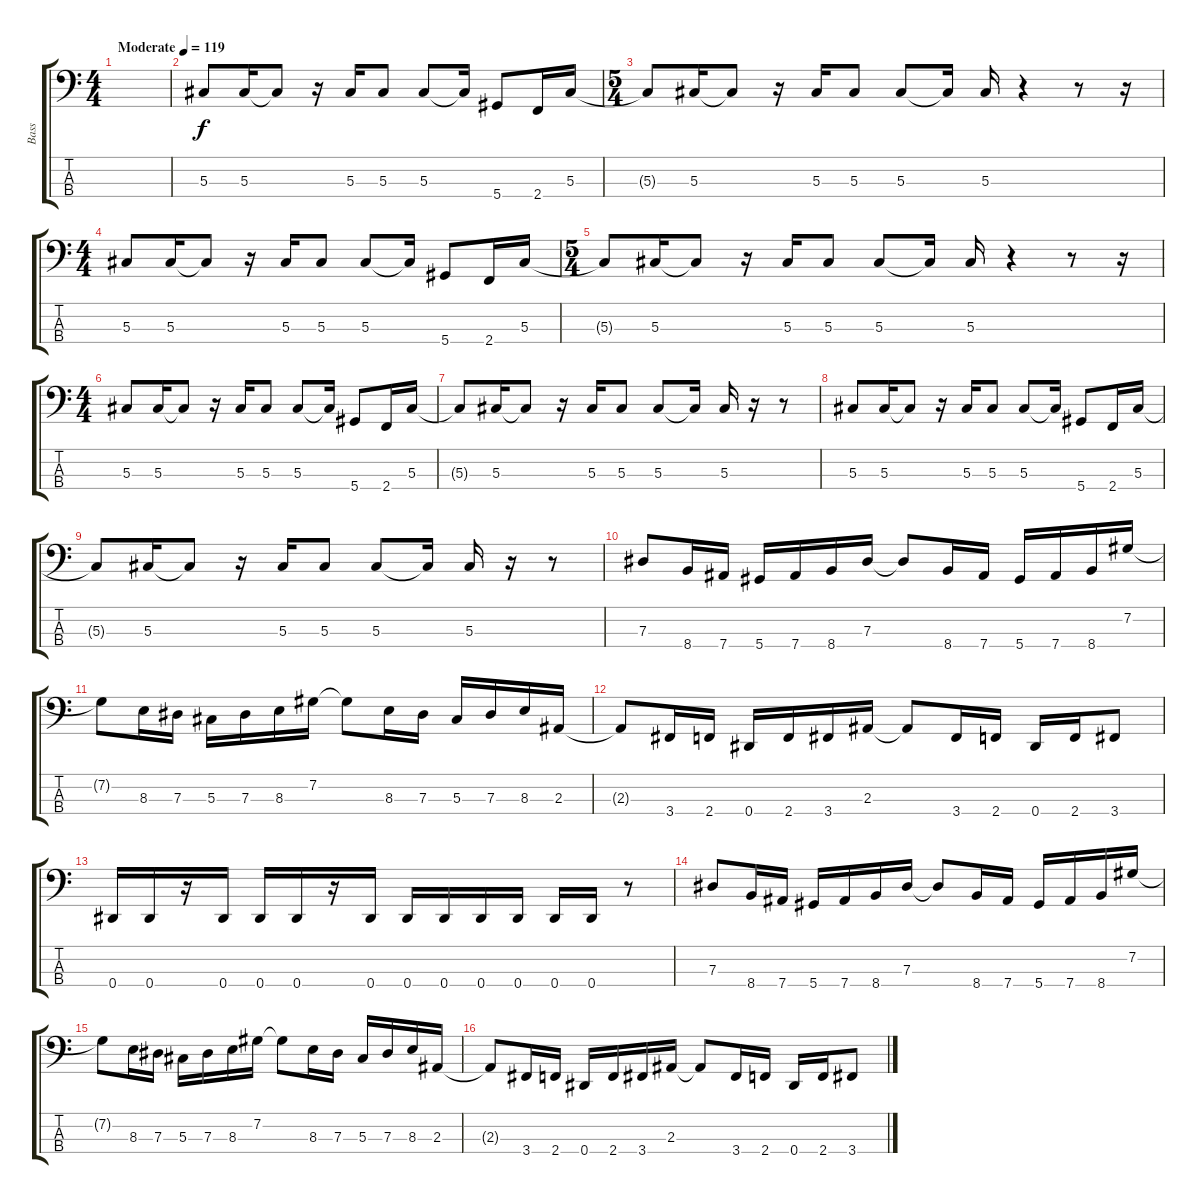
\track ("Bass" "Bass") {instrument electricbasspick}
\staff {score tabs}
\tuning (Gb2 Db2 Ab1 Eb1) {hide}
\ts (4 4)
\tempo (119 "Moderate")
\clef f4
\ks c
|
5.3.8 5.3.16 5.3{t}.8 r.16 5.3.16 5.3.8 5.3.8 5.3{t}.16 5.4.8 2.4.16 5.3.16 |
\ts (5 4)
5.3{t}.8 5.3.16 5.3{t}.8 r.16 5.3.16 5.3.8 5.3.8 5.3{t}.16 5.3.16 r.4 r.8 r.16 |
\ts (4 4)
5.3.8 5.3.16 5.3{t}.8 r.16 5.3.16 5.3.8 5.3.8 5.3{t}.16 5.4.8 2.4.16 5.3.16 |
\ts (5 4)
5.3{t}.8 5.3.16 5.3{t}.8 r.16 5.3.16 5.3.8 5.3.8 5.3{t}.16 5.3.16 r.4 r.8 r.16 |
\ts (4 4)
5.3.8 5.3.16 5.3{t}.8 r.16 5.3.16 5.3.8 5.3.8 5.3{t}.16 5.4.8 2.4.16 5.3.16 |
5.3{t}.8 5.3.16 5.3{t}.8 r.16 5.3.16 5.3.8 5.3.8 5.3{t}.16 5.3.16 r.16 r.8 |
5.3.8 5.3.16 5.3{t}.8 r.16 5.3.16 5.3.8 5.3.8 5.3{t}.16 5.4.8 2.4.16 5.3.16 |
5.3{t}.8 5.3.16 5.3{t}.8 r.16 5.3.16 5.3.8 5.3.8 5.3{t}.16 5.3.16 r.16 r.8 |
7.3.8 8.4.16 7.4.16 5.4.16 7.4.16 8.4.16 7.3.16 7.3{t}.8 8.4.16 7.4.16 5.4.16 7.4.16 8.4.16 7.2.16 |
7.2{t}.8 8.3.16 7.3.16 5.3.16 7.3.16 8.3.16 7.2.16 7.2{t}.8 8.3.16 7.3.16 5.3.16 7.3.16 8.3.16 2.3.16 |
2.3{t}.8 3.4.16 2.4.16 0.4.16 2.4.16 3.4.16 2.3.16 2.3{t}.8 3.4.16 2.4.16 0.4.16 2.4.16 3.4.8 |
0.4.16 0.4.16 r.16 0.4.16 0.4.16 0.4.16 r.16 0.4.16 0.4.16 0.4.16 0.4.16 0.4.16 0.4.16 0.4.16 r.8 |
7.3.8 8.4.16 7.4.16 5.4.16 7.4.16 8.4.16 7.3.16 7.3{t}.8 8.4.16 7.4.16 5.4.16 7.4.16 8.4.16 7.2.16 |
7.2{t}.8 8.3.16 7.3.16 5.3.16 7.3.16 8.3.16 7.2.16 7.2{t}.8 8.3.16 7.3.16 5.3.16 7.3.16 8.3.16 2.3.16 |
2.3{t}.8 3.4.16 2.4.16 0.4.16 2.4.16 3.4.16 2.3.16 2.3{t}.8 3.4.16 2.4.16 0.4.16 2.4.16 3.4.8
